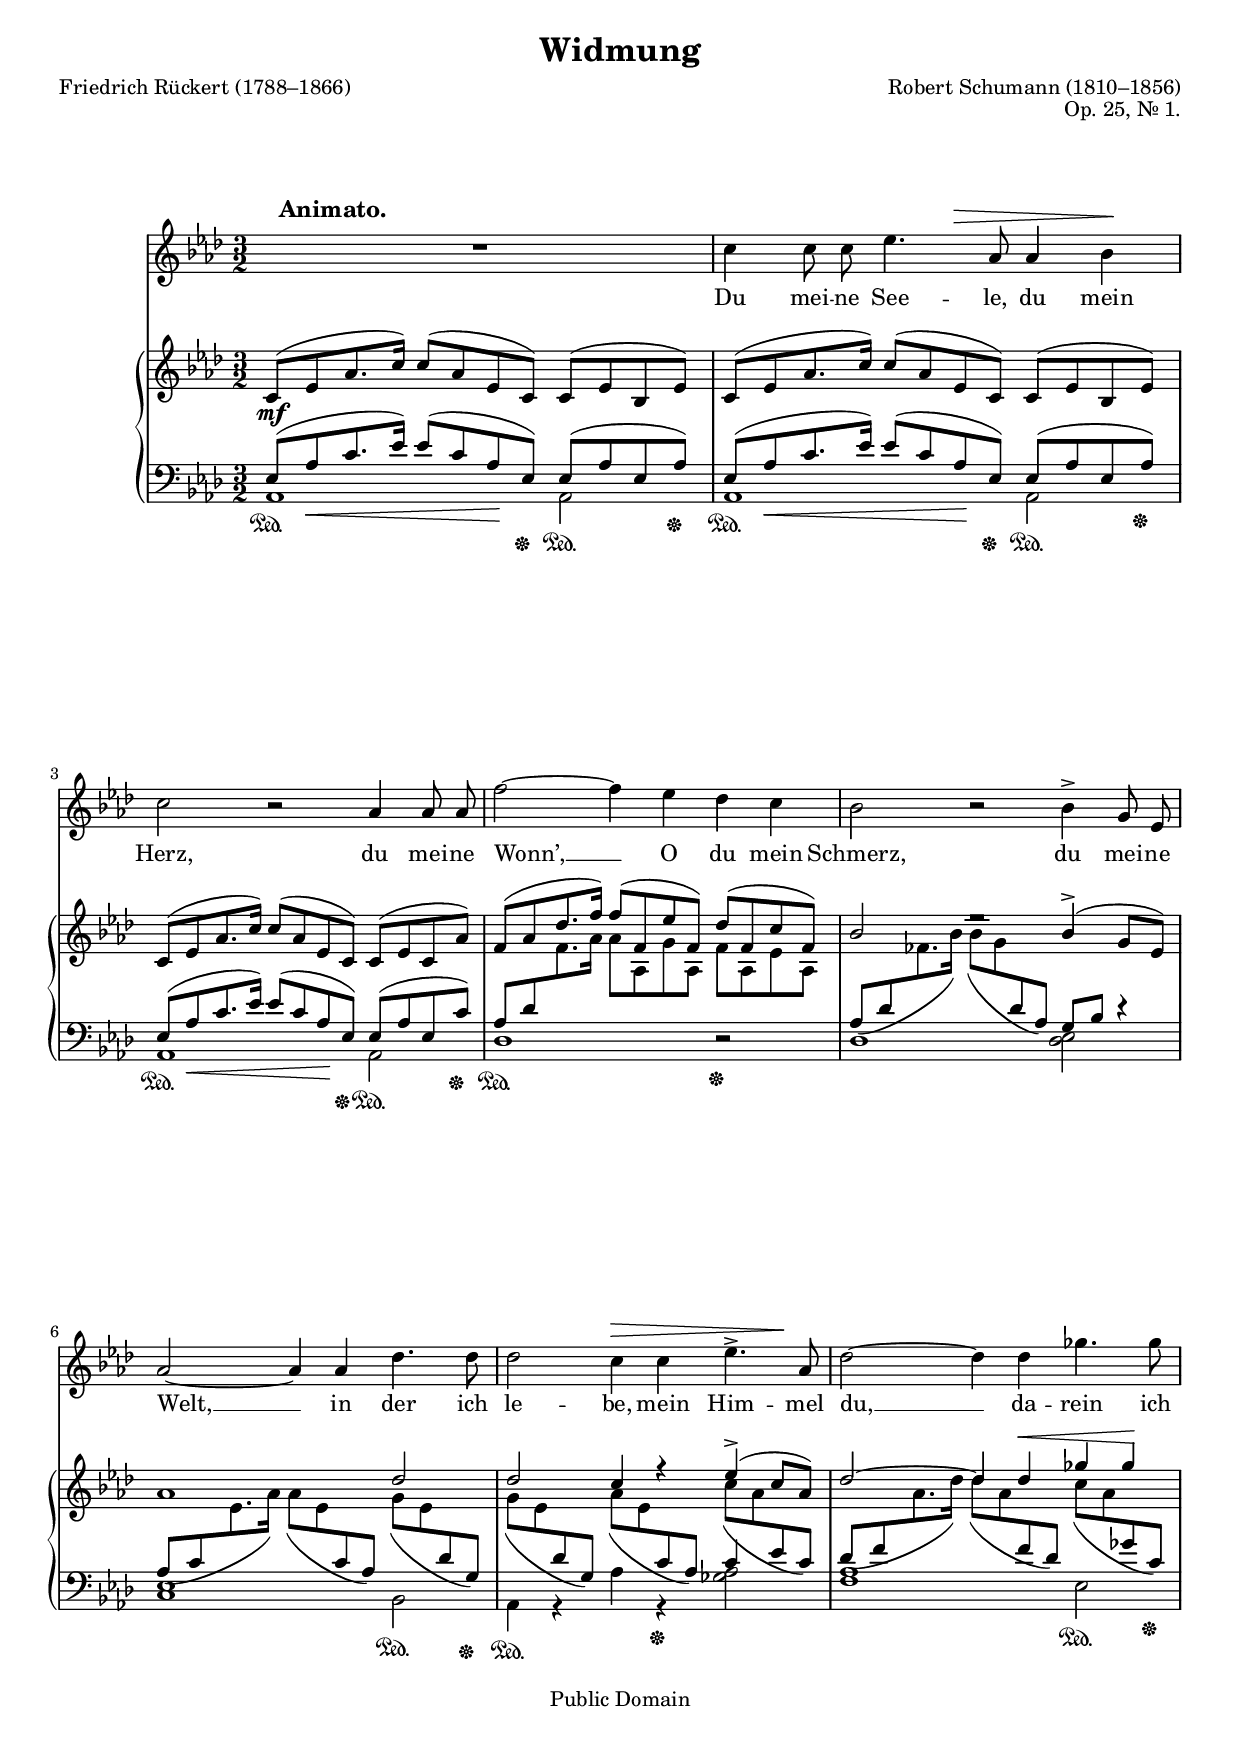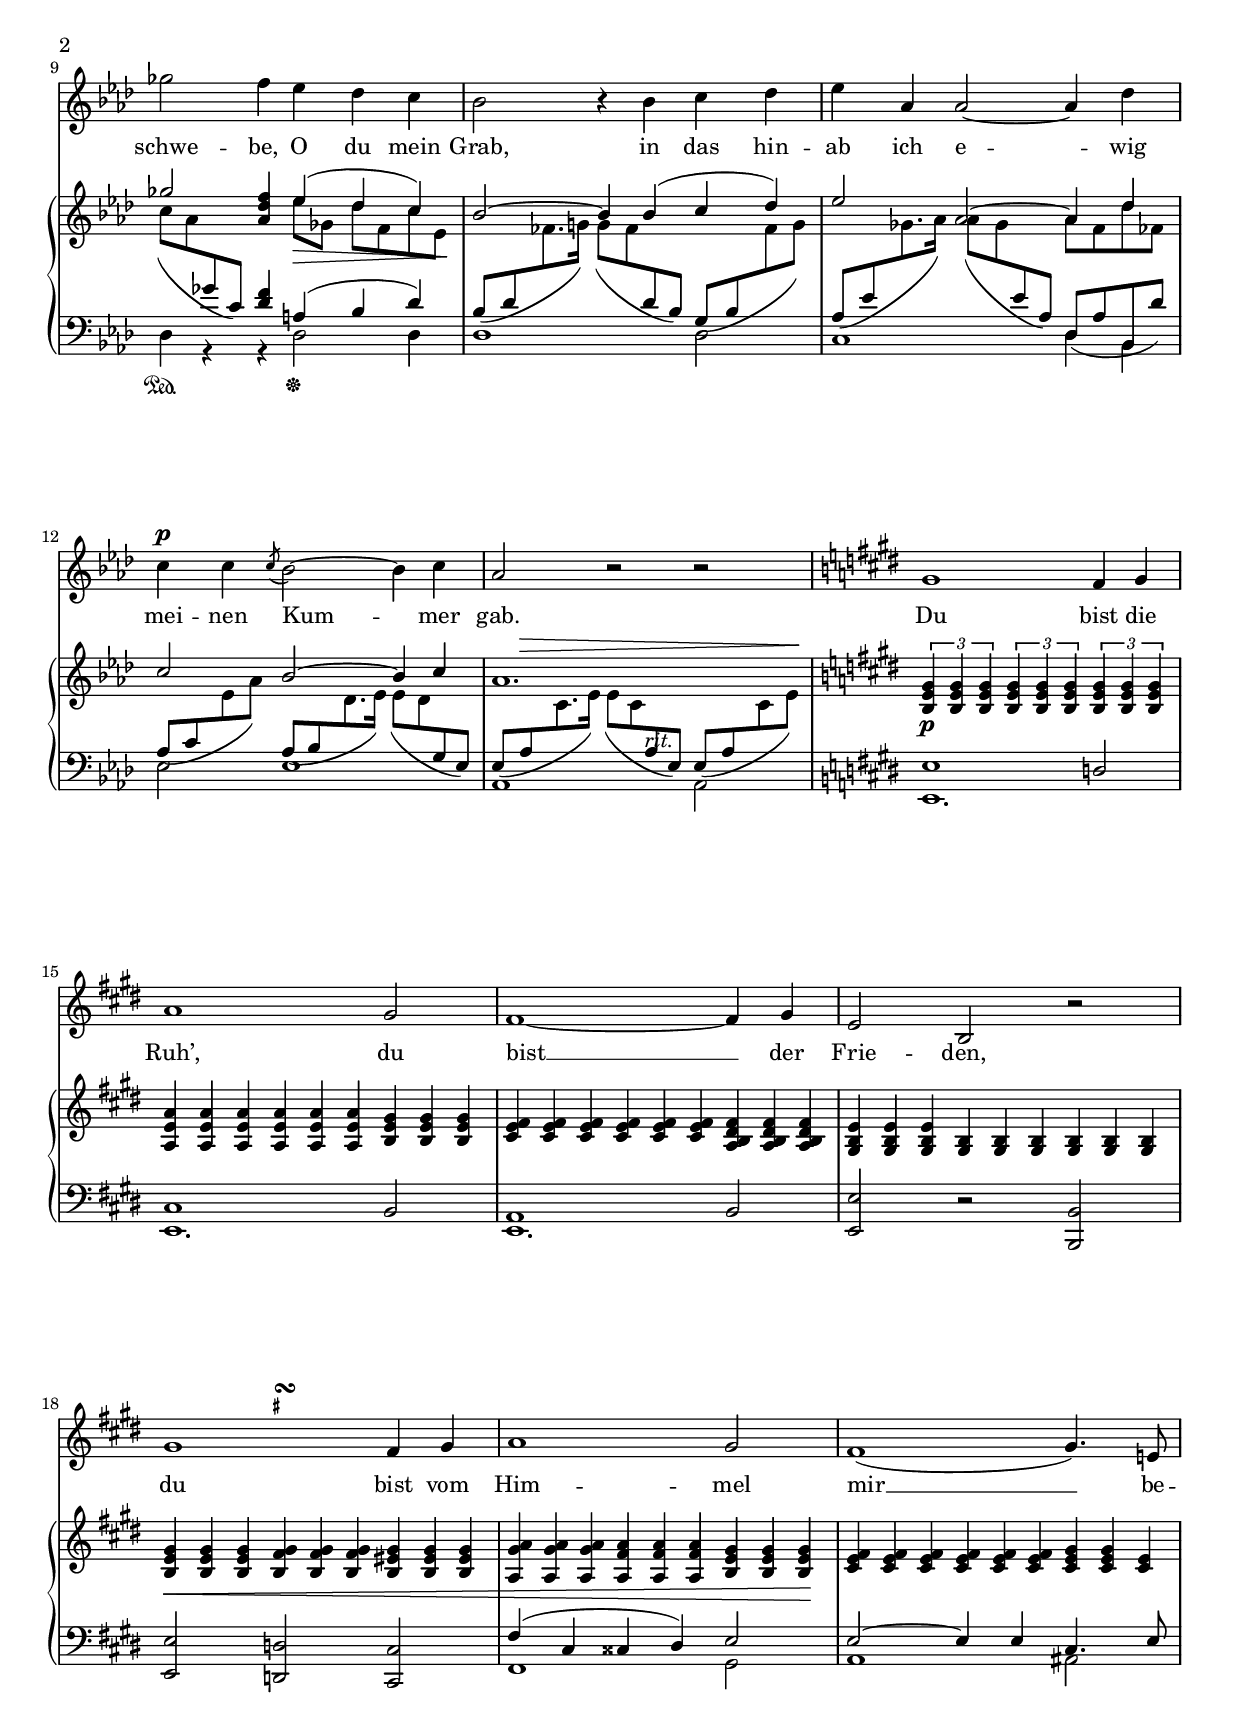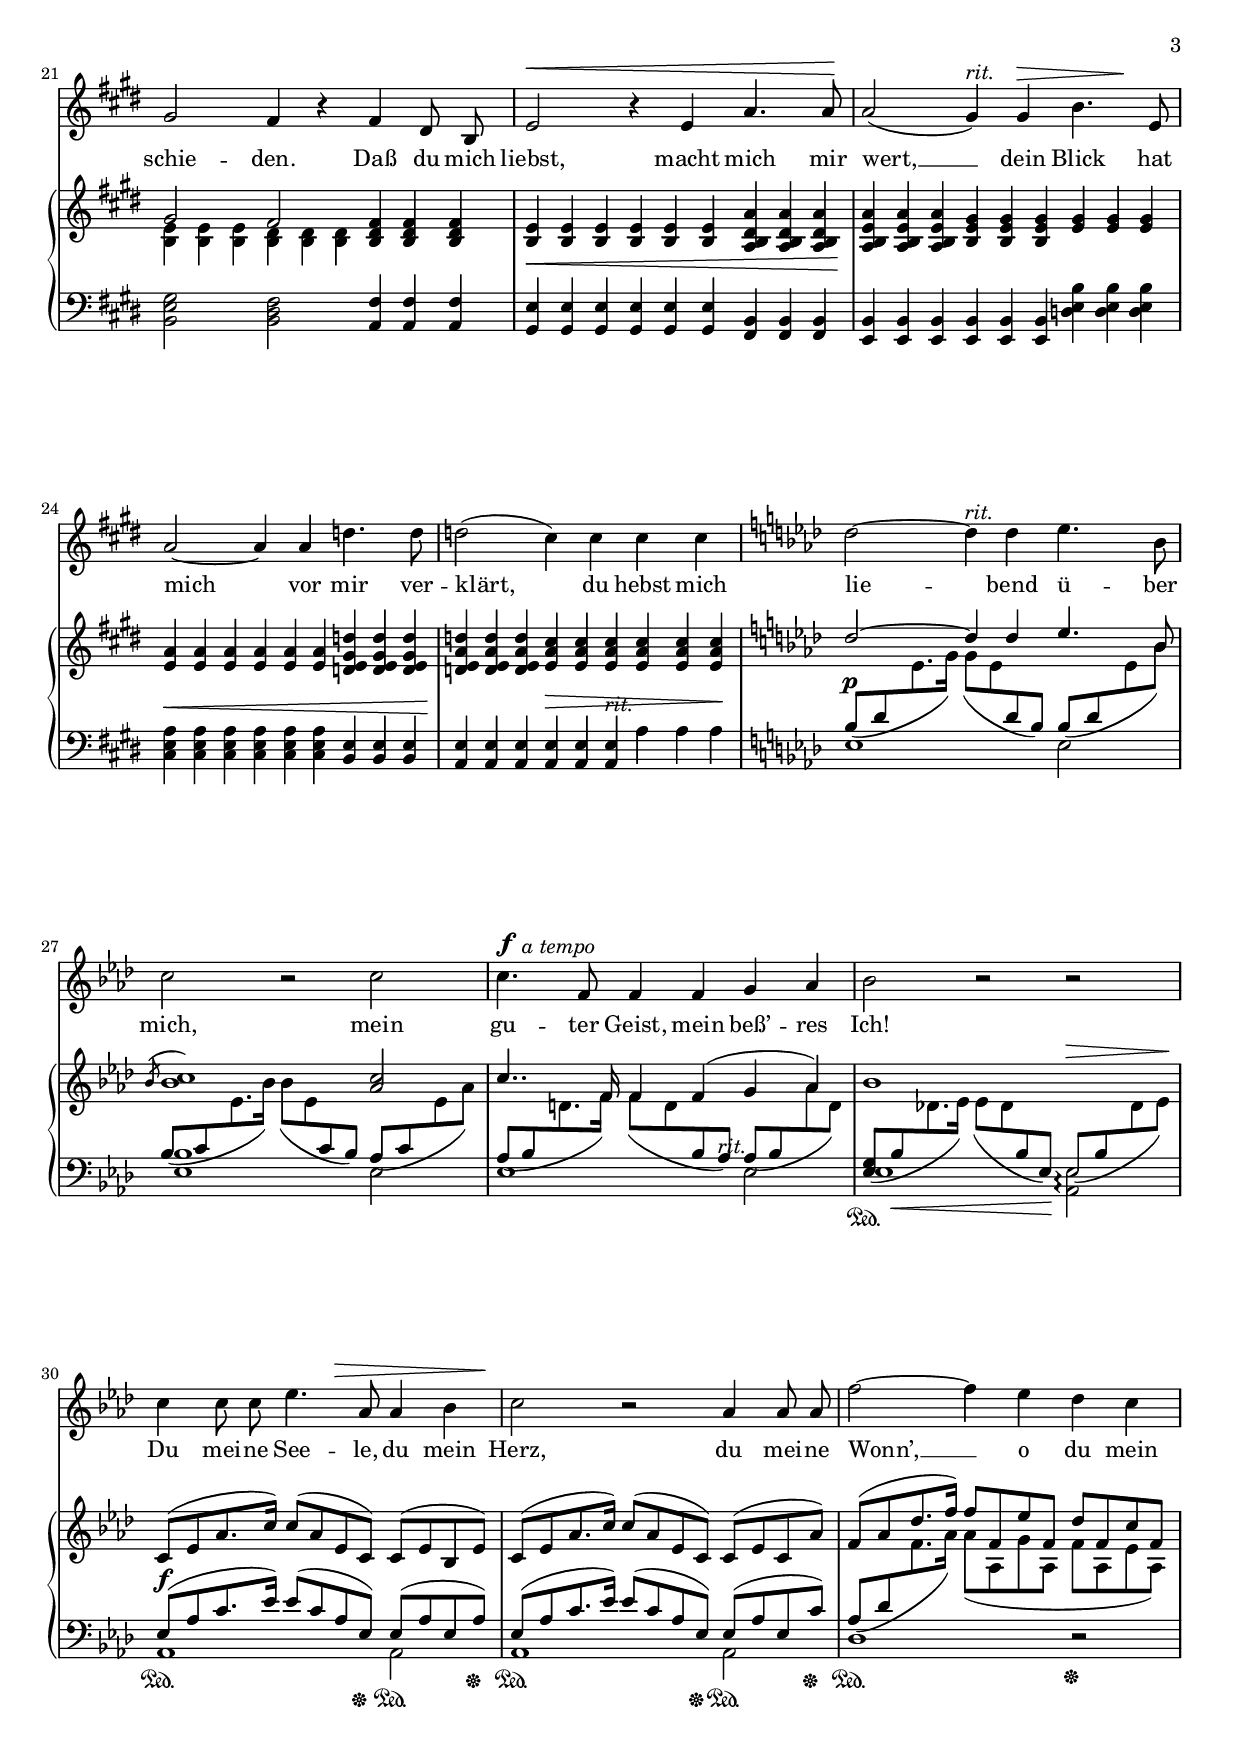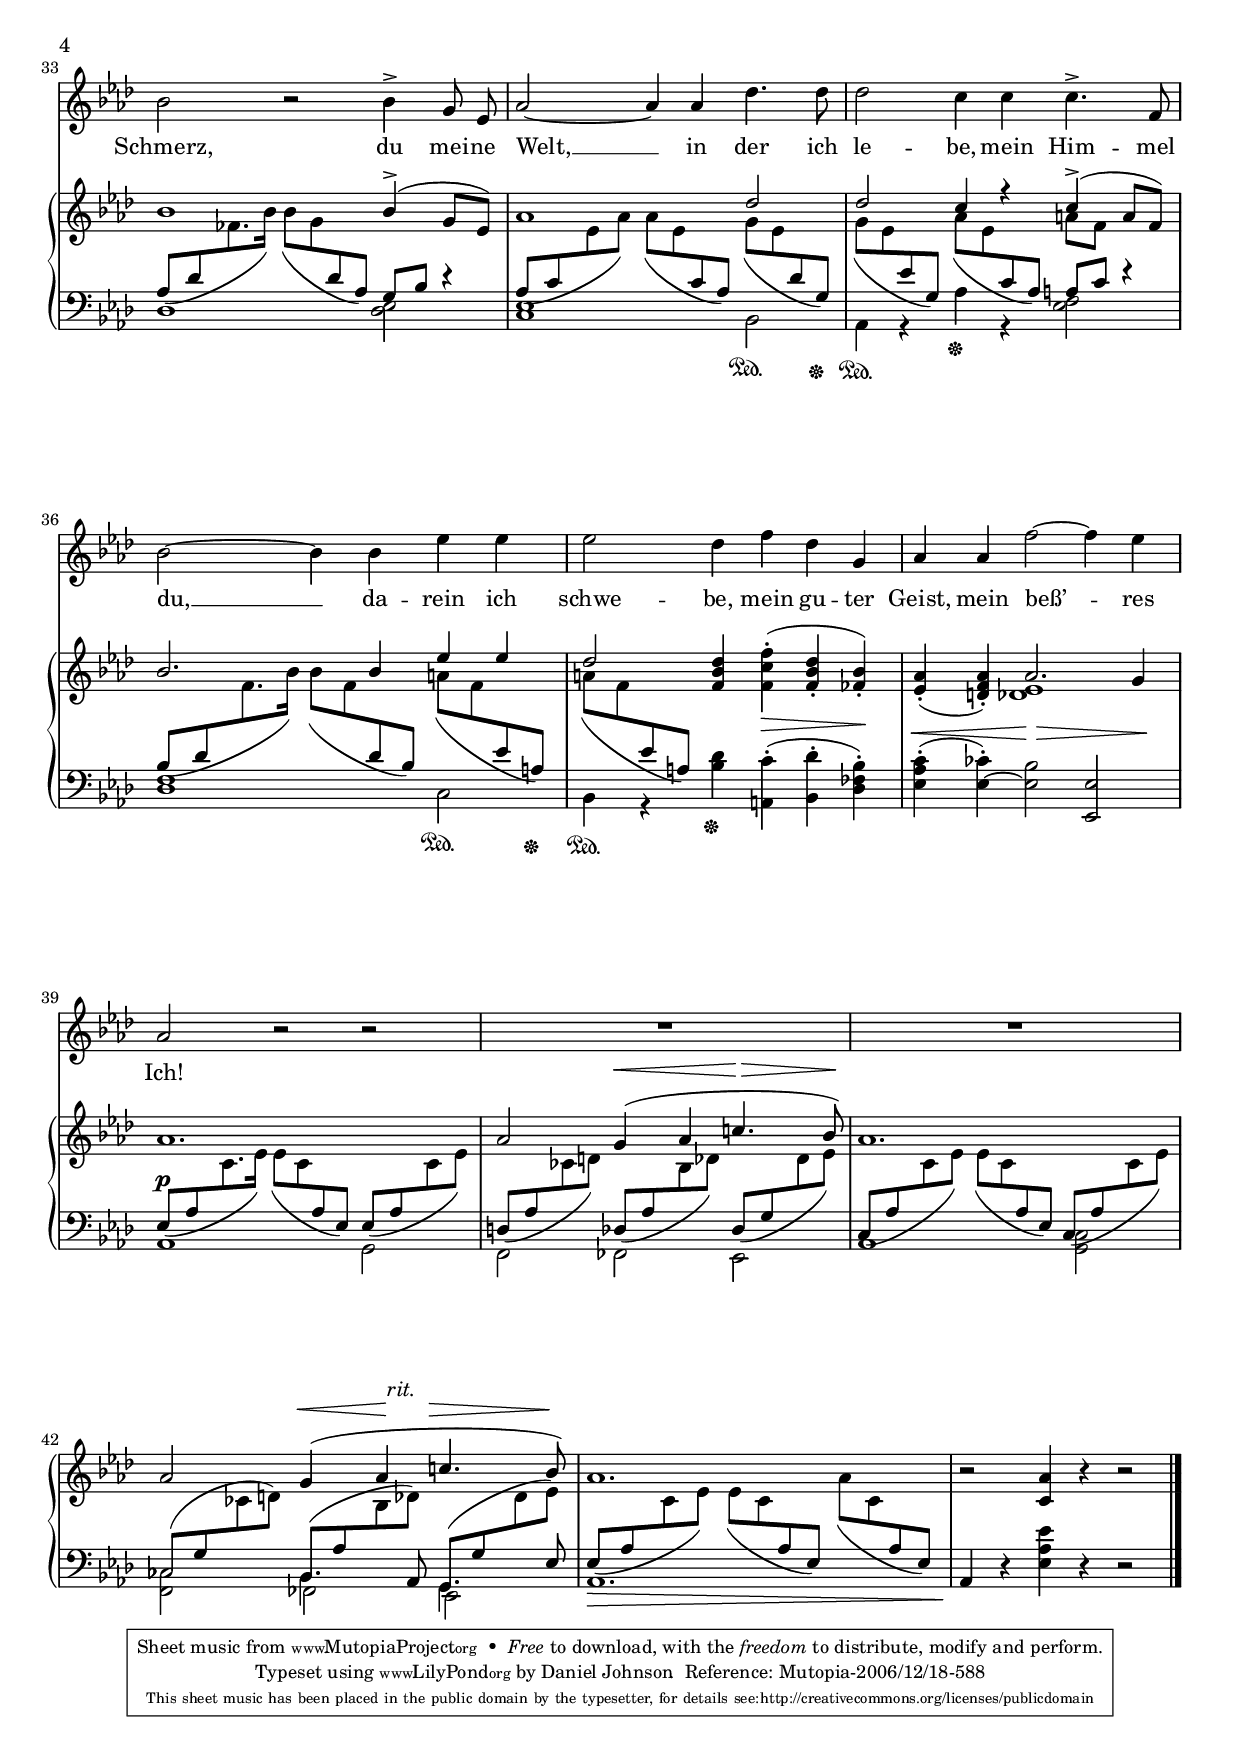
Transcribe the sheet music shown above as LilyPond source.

\version "2.10.0"

#(set-global-staff-size 18)

\header {
	title = "Widmung"
	composer = "Robert Schumann (1810–1856)"
	poet = "Friedrich Rückert (1788–1866)"
	opus = "Op. 25, № 1."
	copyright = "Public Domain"

	%mutopia-specific headers:
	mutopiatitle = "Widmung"
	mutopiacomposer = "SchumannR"
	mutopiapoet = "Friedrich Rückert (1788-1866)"
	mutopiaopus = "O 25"
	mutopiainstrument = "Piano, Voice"
	date = "1840"
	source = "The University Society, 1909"
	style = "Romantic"
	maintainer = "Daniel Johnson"
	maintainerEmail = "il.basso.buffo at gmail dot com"
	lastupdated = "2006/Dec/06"
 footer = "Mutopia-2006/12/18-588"
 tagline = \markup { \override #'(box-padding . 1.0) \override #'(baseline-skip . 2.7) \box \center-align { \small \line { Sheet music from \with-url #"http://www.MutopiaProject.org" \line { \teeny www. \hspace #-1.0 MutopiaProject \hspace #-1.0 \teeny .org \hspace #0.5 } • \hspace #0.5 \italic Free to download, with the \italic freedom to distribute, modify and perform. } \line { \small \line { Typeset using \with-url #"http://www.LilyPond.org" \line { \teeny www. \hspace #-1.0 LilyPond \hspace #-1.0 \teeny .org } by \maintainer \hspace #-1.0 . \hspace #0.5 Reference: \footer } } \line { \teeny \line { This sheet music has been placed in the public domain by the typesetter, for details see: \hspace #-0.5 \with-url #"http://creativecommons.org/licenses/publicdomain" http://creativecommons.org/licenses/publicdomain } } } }
}

\paper {
	top-margin = 0.25\in
	bottom-margin = 0.25\in
	between-system-padding = 0\in
	print-page-number = ##t
	head-separation = 0\in
	ragged-last-bottom = ##f
	system-count = 15
}

sopNotes = {
	\clef treble
	\time 3/2
	\key aes \major
	\autoBeamOff

	\once \override Score.RehearsalMark #'extra-offset = #'(6.0 . 1.0)
	\mark \markup { \large \bold "Animato." }

	R1. | c''4 c''8 c''8 ees''4. aes'8 aes'4 bes'4 | c''2 r2 aes'4 aes'8 aes'8 |
	f''2 ~ f''4 ees''4 des''4 c''4 | bes'2 r2 bes'4-> g'8 ees'8 | aes'2 ~ aes'4 aes'4 des''4. des''8 | des''2 c''4 c''4 ees''4.-> aes'8 |
	des''2 ~ des''4 des''4 ges''4. ges''8 | ges''2 f''4 ees''4 des''4 c''4 | bes'2 r4 bes'4 c''4 des''4 |
	ees''4 aes'4 aes'2 ~ aes'4 des''4 | c''4 c''4 \acciaccatura c''8 bes'2 ~ bes'4 c''4 | aes'2 r2 r2 |
	\key e \major
	
	gis'1 fis'4 gis'4 | a'1 gis'2 | fis'1 ~ fis'4 gis'4 |
	e'2 b2 r2 | gis'1 fis'4 gis'4 | a'1 gis'2 |
	fis'1( gis'4.) e'!8 | gis'2 fis'4 r4 fis'4 dis'8 b8 | e'2 r4 e'4 a'4. a'8 |
	a'2( gis'4) gis'4 b'4. e'8 | a'2 ~ a'4 a'4 d''4. d''8 | d''2( cis''4) cis''4 cis''4 cis''4 |
	\key aes \major
	
	des''2 ~ des''4 des''4 ees''4. bes'8 | c''2 r2 c''2 |
	c''4. f'8 f'4 f'4 g'4 aes'4 | bes'2 r2 r2 |
	c''4 c''8 c''8 ees''4. aes'8 aes'4 bes'4 | c''2 r2 aes'4 aes'8 aes'8 |
	f''2 ~ f''4 ees''4 des''4 c''4 | bes'2 r2 bes'4-> g'8 ees'8 |
	
	aes'2 ~ aes'4 aes'4 des''4. des''8 | des''2 c''4 c''4 c''4.-> f'8 |
	bes'2 ~ bes'4 bes'4 ees''4 ees''4 | ees''2 des''4 f''4 des''4 g'4 | aes'4 aes'4 f''2 ~ f''4 ees''4 |
	aes'2 r2 r2 | R1.*5
}

sopDynamics = {
	s1.
	s2. s2^\> s4\! s1.*3
	s1. s2 s2.^\> s4\! s1.
	s1.*3
	s1.^\p s1.*2
	s1.*3
	s2 \once \override TextScript #'script-priority = #-100 s2^\turn^\markup{\tiny \smaller \smaller \sharp} s2 s1.*2
	s1. s1^\< s4. s8\! s2 s4^\markup{\italic "rit."} s4^\> s4 s4\!
	s1.*2
	s2 s1^\markup{\italic "rit."} s1.
	s8^\f s4.^\markup{\italic "a tempo"} s1 s1.
	s2. s4^\> s4. s8\! s1.
}

text=\lyricmode {
	Du mei -- ne See -- le, du mein Herz,
	du mei -- ne Wonn’, __ O du mein Schmerz,
	du mei -- ne Welt, __ in der ich le -- be,
	mein Him -- mel du, __ da -- rein ich schwe -- be,
	O du mein Grab, in das hin -- ab
	ich e -- wig mei -- nen Kum -- mer gab.

	Du bist die Ruh’, du bist __ der Frie -- den,
	du bist vom Him -- mel mir __ be -- schie -- den.
	Daß du mich liebst, macht mich mir wert, __
	dein Blick hat mich vor mir ver -- klärt,
	du hebst mich lie -- bend ü -- ber mich,
	mein gu -- ter Geist, mein beß’ -- res Ich!	

	Du mei -- ne See -- le, du mein Herz,
	du mei -- ne Wonn’, __ o du mein Schmerz,
	du mei -- ne Welt, __ in der ich le -- be,
	mein Him -- mel du, __ da -- rein ich schwe -- be,
	mein gu -- ter Geist, mein beß’ -- res Ich!	
}

rhOne = {
	\clef treble
	\time 3/2
	\key aes \major
	\voiceOne
	%Page 1, Line 1
	c'8(_\mf ees'8 aes'8. c''16) c''8( aes'8 ees'8 c'8) c'8( ees'8 bes8 ees'8) |
	c'8( ees'8 aes'8. c''16) c''8( aes'8 ees'8 c'8) c'8( ees'8 bes8 ees'8) |
	c'8( ees'8 aes'8. c''16) c''8( aes'8 ees'8 c'8) c'8( ees'8 c'8 aes'8) |
	%Page 1, Line 2
	f'8( aes'8 des''8. f''16) f''8( f'8 ees''8 f'8) des''8( f'8 c''8 f'8) |
	bes'2 ees''2\rest bes'4^>( g'8 ees'8) |
	aes'1 des''2 |
	des''2 c''4 r4 ees''4^>( c''8 aes'8) |
	%Page 1, Line 3
	des''2 ~ des''4
	\once \override Hairpin #'extra-offset = #'(0.0 . -0.75)
	des''4^\< ges''4 ges''4\! |
	ges''2 <aes' des'' f''>4 ees''4( des''4 c''4) |
	bes'2 ~ bes'4 bes'4( c''4 des''4) |
	%Page 1, Line 4
	ees''2 aes'2 ~ aes'4 des''4 |
	c''2 bes'2 ~ bes'4 c''4 |
	aes'1. |
	\key e \major
	\oneVoice
	%Page 2, Line 1
	\times 2/3 { <b e' gis'>4_\p <b e' gis'>4 <b e' gis'>4 } \times 2/3 { <b e' gis'>4 <b e' gis'>4 <b e' gis'>4 } \times 2/3 { <b e' gis'>4 <b e' gis'>4 <b e' gis'>4 } |
	\override TupletNumber #'stencil = ##f \override TupletBracket #'stencil = ##f
	\times 2/3 { <a e' a'>4 <a e' a'>4 <a e' a'>4 } \times 2/3 { <a e' a'>4 <a e' a'>4 <a e' a'>4 } \times 2/3 { <b e' gis'>4 <b e' gis'>4 <b e' gis'>4 } |
	\times 2/3 { <cis' e' fis'>4 <cis' e' fis'>4 <cis' e' fis'>4 } \times 2/3 { <cis' e' fis'>4 <cis' e' fis'>4 <cis' e' fis'>4 } \times 2/3 { <a b dis' fis'>4 <a b dis' fis'>4 <a b dis' fis'>4 } |
	%Page 2, Line 2
	\times 2/3 { <gis b e'>4 <gis b e'>4 <gis b e'>4 } \times 2/3 { <gis b>4 <gis b>4 <gis b>4 } \times 2/3 { <gis b>4 <gis b>4 <gis b>4 } |
	\times 2/3 { <b e' gis'>4_\< <b e' gis'>4 <b e' gis'>4 } \times 2/3 { <b fis' gis'>4 <b fis' gis'>4 <b fis' gis'>4 } \times 2/3 { <b eis' gis'>4 <b eis' gis'>4 <b eis' gis'>4 } |
	\times 2/3 { <a gis' a'>4 <a gis' a'>4 <a gis' a'>4 } \times 2/3 { <a fis' a'>4 <a fis' a'>4 <a fis' a'>4 } \times 2/3 { <b e' gis'>4 <b e' gis'>4 <b e' gis'>4\! } |
	%Page 2, Line 3
	\times 2/3 { <cis' e' fis'>4 <cis' e' fis'>4 <cis' e' fis'>4 } \times 2/3 { <cis' e' fis'>4 <cis' e' fis'>4 <cis' e' fis'>4 } \times 2/3 { <cis' e' gis'>4 <cis' e' gis'>4 <cis' e'>4 } |
	\voiceOne gis'2 fis'2 \oneVoice \times 2/3 { <b dis' fis'>4 <b dis' fis'>4 <b dis' fis'>4 } |
	\times 2/3 { <b e'>4_\< <b e'>4 <b e'>4 } \times 2/3 { <b e'>4 <b e'>4 <b e'>4 } \times 2/3 { <a b dis' a'>4 <a b dis' a'>4 <a b dis' a'>4\! } |
	%Page 2, Line 4
	\times 2/3 { <a b e' a'>4 <a b e' a'>4 <a b e' a'>4 } \times 2/3 { <b e' gis'>4 <b e' gis'>4 <b e' gis'>4 } \times 2/3 { <e' gis'>4 <e' gis'>4 <e' gis'>4 } |
	\once \override Hairpin #'extra-offset = #'(0.0 . -1.5)
	\times 2/3 { <e' a'>4_\< <e' a'>4 <e' a'>4 } \times 2/3 { <e' a'>4 <e' a'>4 <e' a'>4 } \times 2/3 { <d' e' gis' d''>4 <d' e' gis' d''>4 <d' e' gis' d''>4\! } |
	\times 2/3 { <d' e' a' d''>4 <d' e' a' d''>4 <d' e' a' d''>4 } \times 2/3 {
	\once \override Hairpin #'extra-offset = #'(0.0 . -2.0)
	<e' a' cis''>4_\> <e' a' cis''>4 <e' a' cis''>4 } \times 2/3 { <e' a' cis''>4 <e' a' cis''>4 <e' a' cis''>4\! } |
	\key aes \major
	\voiceOne
	%Page 3, Line 1
	des''2 ~ des''4 des''4 ees''4. bes'8 | \acciaccatura bes'8 <bes' c''>1 <aes' c''>2 |
	%Page 3, Line 2
	c''4.. f'16 f'4 f'4( g'4 aes'4) | bes'1 s4.^\> s8\! |
	%Page 3, Line 3
	c'8(_\f ees'8 aes'8. c''16) c''8( aes'8 ees'8 c'8) c'8( ees'8 bes8 ees'8) |
	c'8( ees'8 aes'8. c''16) c''8( aes'8 ees'8 c'8) c'8( ees'8 c'8 aes'8) |
	%Page 3, Line 4
	f'8( aes'8 des''8. f''16) f''8 f'8 ees''8 f'8 des''8 f'8 c''8 f'8 | bes'1 bes'4^>( g'8 ees'8-) |
	%Page 4, Line 1
	aes'1 des''2 | des''2 c''4 r4 c''4^>( a'8 f'8) |
	%Page 4, Line 2
	bes'2. bes'4 ees''4 ees''4 | des''2 \oneVoice <f' bes' des''>4 <f' c'' f''>4-.(_\> <f' bes' des''>4-. <fes' bes'>4-.)\! |
	\once \override Hairpin #'extra-offset = #'(-0.25 . -1.0)
	<ees' aes'>4-.(_\< <d' f' aes'>4-.)
	\once \override Hairpin #'extra-offset = #'(0.25 . -1.0)
	\voiceOne aes'2.\!_\> g'4\! |
	%Page 4, Line 3
	aes'1. | aes'2
	\once \override Hairpin #'extra-offset = #'(0.0 . 1.0)
	g'4(^\< aes'4
	\once \override Hairpin #'extra-offset = #'(0.0 . 1.0)
	c''!4.\!^\> bes'8\!) | aes'1. |
	%Page 4, Line 4
	aes'2
	\once \override Hairpin #'extra-offset = #'(-0.25 . 1.0)
	g'4(^\<
	\once \override TextScript #'extra-offset = #'(1.25 . 1.25)
	aes'4\!^\markup{\italic "rit."}
	\once \override Hairpin #'extra-offset = #'(-1.0 . 0.75)
	c''!4.^\> bes'8\!) | aes'1. | bes'2\rest <c' aes'>4 bes'4\rest bes'2\rest \bar "|."
}

rhTwo = {
	\clef treble
	\time 3/2
	\key aes \major
	\voiceTwo
	s1.*3
	s1.*3 | s1 \slurDown c''8( aes'8 \change Staff=lh \stemUp ees'8 c'8) \change Staff=rh \voiceTwo
	%Page 1, Line 3
	s1. | s2 s4 \once \override Hairpin #'extra-offset = #'(0.0 . 1.0) ees''8_\> ges'8 des''8 f'8 c''8 ees'8\! | s1.
	s1 aes'8 f'8 des''8 fes'8 s1. s8 s8^\> s1 s8 s8\!
	\key e \major
	s1.*3
	s1.*3
	%Page 2, Line 3
	\override TupletNumber #'stencil = ##f \override TupletBracket #'stencil = ##f
	s1. | \times 2/3 { <b e'>4 <b e'>4 <b e'>4 } \times 2/3 { <b dis'>4 <b dis'>4 <b dis'>4 } s2 | s1.
	s1.*3
	\key aes \major
	s1.*2
	s1.*2
	s1.*2
	s1.*2
	%Page 4, Line 1
	s1. | s1 a'8 f'8 s4 |
	%Page 4, Line 2
	s1. | s1. | s2 <des' ees'>1 |
	%Page 4, Line 3
	s1.*3
	\oneVoice \slurUp
	\stemUp \change Staff=lh ces8( g8 \stemDown \change Staff=rh ces'8 d'8)
	\stemUp \change Staff=lh bes,8( aes8 \stemDown \change Staff=rh bes8 des'8)
	\stemUp \change Staff=lh g,8( g8 \stemDown \change Staff=rh des'8 ees'8) |
}

lhOne = {
	\clef bass
	\time 3/2
	\key aes \major
	\voiceOne
	%Page 1, Line 1
	ees8( aes8 c'8. ees'16) ees'8( c'8 aes8 ees8) ees8( aes8 ees8 aes8) |
	ees8( aes8 c'8. ees'16) ees'8( c'8 aes8 ees8) ees8( aes8 ees8 aes8) |
	ees8( aes8 c'8. ees'16) ees'8( c'8 aes8 ees8) ees8( aes8 ees8 c'8) |
	%Page 1, Line 2
	\slurDown
	aes8 des'8 \change Staff=rh \stemDown f'8. aes'16 aes'8 aes8 g'8 aes8 f'8 aes8 ees'8 aes8 \change Staff=lh \stemUp |
	aes8( des'8 \change Staff=rh \stemDown fes'8. bes'16) bes'8( g'8 \change Staff=lh \stemUp des'8 aes8) g8 bes8 r4 |
	aes8( c'8 \change Staff=rh \stemDown ees'8. aes'16) aes'8( ees'8 \change Staff=lh \stemUp c'8 aes8) \change Staff=rh \stemDown g'8( ees'8 \change Staff=lh \stemUp des'8 g8) |
	\change Staff=rh \stemDown g'8( ees'8 \change Staff=lh \stemUp des'8 g8) \change Staff=rh \stemDown aes'8( ees'8 \change Staff=lh \stemUp c'8 aes8) c'4 s4 |
	%Page 1, Line 3
	des'8( f'8 \change Staff=rh \stemDown aes'8. des''16) des''8( aes'8 \change Staff=lh \stemUp f'8 des'8) \change Staff=rh \stemDown c''8( aes'8 \change Staff=lh \stemUp ges'8 c'8) |
	\change Staff=rh \stemDown c''8( aes'8 \change Staff=lh \stemUp ges'8 c'8) \voiceOne <des' f'>4 a4( bes4 des'4) |
	\slurDown bes8( des'8 \change Staff=rh \stemDown fes'8. g'!16) g'8( fes'8 \change Staff=lh \stemUp des'8 bes8) g8( bes8 \change Staff=rh \stemDown fes'8 g'8) |
	%Page 1, Line 4
	\change Staff=lh \stemUp aes8( ees'8 \change Staff=rh \stemDown ges'8. aes'16) aes'8( ges'8 \change Staff=lh \stemUp ees'8 aes8) des8( aes8 bes,8 des'8) |
	aes8( c'8 \change Staff=rh \stemDown ees'8 aes'8) \change Staff=lh \stemUp aes8( bes8 \change Staff=rh \stemDown des'8. ees'16) ees'8( des'8 \change Staff=lh \stemUp g8 ees8) |
	ees8( aes8 \change Staff=rh \stemDown c'8. ees'16) ees'8( c'8 \change Staff=lh \stemUp aes8^\markup{\italic "rit."} ees8) ees8( aes8  \change Staff=rh \stemDown c'8 ees'8) |
	\change Staff=lh
	\voiceOne
	\key e \major
	%Page 2, Line 1
	e1 d2 | cis1 b,2 | a,1 b,2 |
	%Page 2, Line 2
	\oneVoice <e, e>2 r2 <b,, b,>2 | <e, e>2 <d, d>2 <cis, cis>2 | \voiceOne fis4( cis4 cisis4 dis4) e2 |
	%Page 2, Line 3
	\override TupletNumber #'stencil = ##f \override TupletBracket #'stencil = ##f
	e2 ~ e4 e4 cis4. e8 | s1 \oneVoice \times 2/3 { <a, fis>4 <a, fis>4 <a, fis>4 } | \times 2/3 { <gis, e>4 <gis, e>4 <gis, e>4 } \times 2/3 { <gis, e>4 <gis, e>4 <gis, e>4 } \times 2/3 { <fis, b,>4 <fis, b,>4 <fis, b,>4 } |
	%Page 2, Line 4
	\times 2/3 { <e, b,>4 <e, b,>4 <e, b,>4 } \times 2/3 { <e, b,>4 <e, b,>4 <e, b,>4 } s2 |
	s1 \times 2/3 { <b, e>4 <b, e>4 <b, e>4 } |
	\times 2/3 { <a, e>4 <a, e>4 <a, e>4 } \times 2/3 { <a, e>4 <a, e>4 <a, e>4^\markup{\italic "rit."} } s2 |
	\key aes \major
	\slurDown
	%Page 3, Line 1
	\stemUp bes8(^\p des'8 \change Staff=rh \stemDown ees'8. g'16) g'8( ees'8 \change Staff=lh \stemUp des'8 bes8) bes8([ des'8 \change Staff=rh \stemDown ees'8 bes'8]) \change Staff=lh \stemUp |
	bes8( c'8 \change Staff=rh \stemDown ees'8. bes'16) bes'8( ees'8 \change Staff=lh \stemUp c'8 bes8) aes8( c'8 \change Staff=rh \stemDown ees'8 aes'8) \change Staff=lh \stemUp |
	%Page 3, Line 2
	aes8( bes8 \change Staff=rh \stemDown d'8. f'16) f'8( d'8 \change Staff=lh \stemUp bes8 aes8^\markup{\italic "rit."}) aes8( bes8 \change Staff=rh \stemDown aes'8 d'8) \change Staff=lh \stemUp |
	<ees g>8( bes8 \change Staff=rh \stemDown des'!8. ees'16) ees'8( des'8 \change Staff=lh \stemUp bes8 ees8) ees8( bes8 \change Staff=rh \stemDown des'8 ees'8) \change Staff=lh \stemUp |
	%Page 3, Line 3
	\voiceOne
	ees8( aes8 c'8. ees'16) ees'8( c'8 aes8 ees8) ees8( aes8 ees8 aes8) |
	ees8( aes8 c'8. ees'16) ees'8( c'8 aes8 ees8) ees8( aes8 ees8 c'8) |
	%Page 3, Line 4
	\slurDown
	aes8( des'8 \change Staff=rh \stemDown f'8. aes'16) aes'8( aes8 g'8 aes8 f'8 aes8 ees'8 aes8) | \change Staff=lh \stemUp
	aes8( des'8 \change Staff=rh \stemDown fes'8. bes'16) bes'8( g'8 \change Staff=lh \stemUp des'8 aes8) g8 bes8 r4 |
	%Page 4, Line 1
	aes8( c'8 \change Staff=rh \stemDown ees'8 aes'8) aes'8( ees'8 \change Staff=lh \stemUp c'8 aes8) \change Staff=rh \stemDown g'8( ees'8 \change Staff=lh \stemUp des'8 g8) |
	\change Staff=rh \stemDown g'8( ees'8 \change Staff=lh \stemUp ees'8 g8) \change Staff=rh \stemDown aes'8( ees'8 \change Staff=lh \stemUp c'8 aes8) a8 c'8 r4 |
	%Page 4, Line 2
	bes8( des'8 \change Staff=rh \stemDown f'8. bes'16) bes'8( f'8 \change Staff=lh \stemUp des'8 bes8) \change Staff=rh \stemDown a'8( f'8 \change Staff=lh \stemUp ees'8 a8) |
	\change Staff=rh \stemDown a'8( f'8 \change Staff=lh \stemUp ees'8 a8) s1 |
	s1 <ees, ees>2 |
	%Page 4, Line 3
	ees8(^\p aes8\change Staff=rh \stemDown c'8. ees'16) ees'8( c'8 \change Staff=lh \stemUp aes8 ees8) ees8( aes8 \change Staff=rh \stemDown c'8 ees'8) \change Staff=lh \stemUp |
	d8( aes8\change Staff=rh \stemDown ces'8 d'8)\change Staff=lh \stemUp des8( aes8\change Staff=rh \stemDown bes8 des'8)\change Staff=lh \stemUp des8( g8\change Staff=rh \stemDown des'8 ees'8)\change Staff=lh \stemUp |
	c8( aes8\change Staff=rh \stemDown c'8 ees'8) ees'8( c'8\change Staff=lh \stemUp aes8 ees8) c8( aes8\change Staff=rh \stemDown c'8 ees'8)\change Staff=lh \voiceTwo |
	%Page 4, Line 4
	s2 \override Staff.NoteCollision #'merge-differently-dotted = ##t \voiceOne \stemDown bes,4. \stemUp aes,8 \stemDown g,4. \stemUp ees8 |
	\slurDown \stemUp
	ees8( aes8\change Staff=rh \stemDown c'8 ees'8) ees'8( c'8\change Staff=lh \stemUp aes8 ees8)\change Staff=rh \stemDown aes'8( c'8\change Staff=lh \stemUp aes8 ees8) |
}


lhTwo = {
	\voiceTwo
	%Page 1, Line 1
	aes,1 aes,2 | aes,1 aes,2 | aes,1 aes,2 |
	%Page 1, Line 2
	des1 des2\rest | des1 <des ees>2 | <c ees>1 bes,2 | aes,4 g,4\rest aes4 g,4\rest <ges aes>2 |
	%Page 1, Line 3
	<f aes>1 ees2 | des4 g,4\rest g,4\rest des2 des4 | des1 des2 |
	%Page 1, Line 4
	c1 des4 bes,4 | ees2 ees1 | aes,1 aes,2 |
	
	%Page 2, Line 1
	e,1. | e,1. | e,1. |
	%Page 2, Line 2
	s1.*2 | fis,1 gis,2 |
	%Page 2, Line 3
	a,1 ais,2 | <b, e gis>2 <b, dis fis>2 s2 | s1.
	%Page 2, Line 4
	\override TupletNumber #'stencil = ##f \override TupletBracket #'stencil = ##f
	s1 \times 2/3 { <d e b>4 <d e b>4 <d e b>4 } |
	\times 2/3 { <cis e a>4 <cis e a>4 <cis e a>4 } \times 2/3 { <cis e a>4 <cis e a>4 <cis e a>4 } s2 |
	s1 \times 2/3 { a4 a4 a4 } |
	
	%Page 3, Line 1
	ees1 ees2 | <ees bes>1 ees2 |
	%Page 3, Line 2
	ees1 ees2 | ees1 \once \override Staff.NoteCollision #'merge-differently-headed = ##t <ees aes,>2\arpeggio |
	%Page 3, Line 3
	aes,1 aes,2 | aes,1 aes,2 |
	%Page 3, Line 4
	des1 des2\rest | des1 <des ees>2 |
	
	%Page 4, Line 1
	<c ees>1 bes,2 | aes,4 ges,4\rest aes4 ges,4\rest <ees f>2 |
	%Page 4, Line 2
	<des f>1 c2 | bes,4 r4 <bes des'>4 \oneVoice <a, c'>4-.( <bes, des'>4-. <des fes bes>4-.) | <ees aes c'>4-.( <ees ces'>4-.) ~ <ees bes>2 s2 |
	%Page 4, Line 3
	\voiceTwo
	aes,1 g,2 | f,2 fes,2 ees,2 | aes,1 <g, c>2 |
	\once\override Staff.NoteCollision #'merge-differently-headed = ##t
	<f, ces>2
	\voiceFour
	\once \override NoteColumn #'force-hshift = #0.3
	fes,2
	\once \override NoteColumn #'force-hshift = #0.5
	ees,2 | \voiceTwo aes,1. | \stemUp aes,4 des4\rest \stemDown <ees aes ees'>4 des4\rest des2\rest |
}
pianoDynamics = {
	%Page 1 Line 1
	s8_\sustainDown s8_\< s4 s4 s8\! s8_\sustainUp s4._\sustainDown s8_\sustainUp
	s8_\sustainDown s8_\< s4 s4 s8\! s8_\sustainUp s4._\sustainDown s8_\sustainUp
	s8_\sustainDown s8_\< s4 s4 s8\! s8_\sustainUp s4._\sustainDown s8_\sustainUp
	%Page 1 Line 2
	s1_\sustainDown s2_\sustainUp
	s1.
	s1 s4._\sustainDown s8_\sustainUp
	s2._\sustainDown s2._\sustainUp
	%Page 1 Line 3
	s1 s4._\sustainDown s8_\sustainUp
	s2._\sustainDown s2._\sustainUp
	s1.
	%Page 1 Line 4
	s1.*3
	%Page 2
	s1.*12
	%Page 3 Line 1
	s1.*2
	%Page 3 Line 2
	s1.
	s8_\sustainDown s4._\< s4. s8\! s2
	%Page 3 Line 3
	s8_\sustainDown s8 s4 s4 s8 s8_\sustainUp s4._\sustainDown s8_\sustainUp
	s8_\sustainDown s8 s4 s4 s8 s8_\sustainUp s4._\sustainDown s8_\sustainUp
	%Page 3 Line 4
	s1_\sustainDown s2_\sustainUp
	s1.
	%Page 4 Line 1
	s1 s4._\sustainDown s8_\sustainUp
	s2_\sustainDown s1_\sustainUp
	%Page 4 Line 2
	s1 s4._\sustainDown s8_\sustainUp
	s2_\sustainDown s1_\sustainUp
	s1.
	%Page 4 Line 3
	s1.*3
	%Page 4 Line 4
	s1.
	s1._\>
	s1.\!
}

\score {
	<<
		\context Staff = melStaff {
			<<
				\context Voice = mel { \sopNotes }
				\context Voice = sopdyn { \sopDynamics }
			>>
		}
		\lyricsto mel \new Lyrics \text

		\context PianoStaff <<
			\context Staff = rh {
				<<
					\context Voice = rhA { \rhOne }
					\context Voice = rhB { \rhTwo }
				>>
			}
			\context Staff = lh
			{
				<<
					\context Voice = lhA { \lhOne }
					\context Voice = lhB { \lhTwo }
					\context Voice = pianodyn { \pianoDynamics }
				>>
			}
		>>
	>>
	\layout {
		\context { \RemoveEmptyStaffContext }
	}
	
  \midi {
    \context {
      \Score
      tempoWholesPerMinute = #(ly:make-moment 60 2)
      }
    }


}
